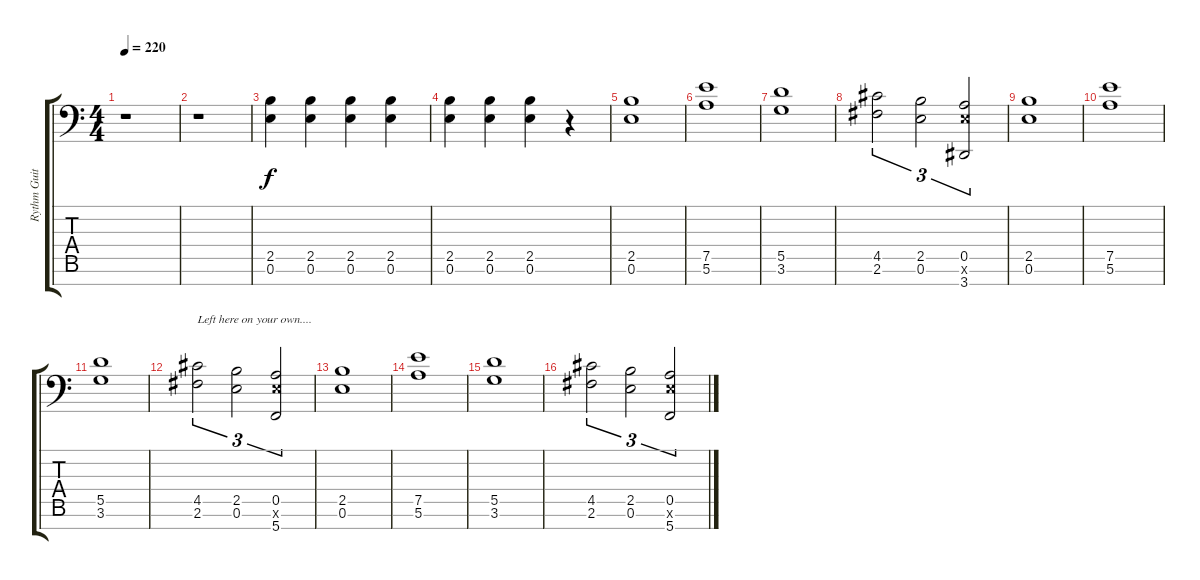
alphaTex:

\track ("Rythm Guitar (Ken Susi)" "Rythm Guit") {instrument overdrivenguitar}
\staff {score tabs}
\tuning (E4 B3 G3 D3 A2 E2 C-1) {hide}
\ts (4 4)
\tempo 220
\clef f4
\ks c
r.1{dy f instrument overdrivenguitar} |
r.1 |
(2.5 0.6).4 (2.5 0.6).4 (2.5 0.6).4 (2.5 0.6).4 |
(2.5 0.6).4 (2.5 0.6).4 (2.5 0.6).4 r.4 |
(2.5 0.6).1 |
(7.5 5.6).1 |
(5.5 3.6).1 |
(4.5 2.6).2{tu (3 2)} (2.5 0.6).2{tu (3 2)} (0.5 0.6{x} 3.7).2{tu (3 2)} |
(2.5 0.6).1 |
(7.5 5.6).1 |
(5.5 3.6).1 |
(4.5 2.6).2{tu (3 2) txt "Left here on your own...."} (2.5 0.6).2{tu (3 2)} (0.5 0.6{x} 5.7).2{tu (3 2)} |
(2.5 0.6).1 |
(7.5 5.6).1 |
(5.5 3.6).1 |
(4.5 2.6).2{tu (3 2)} (2.5 0.6).2{tu (3 2)} (0.5 0.6{x} 5.7).2{tu (3 2)}
